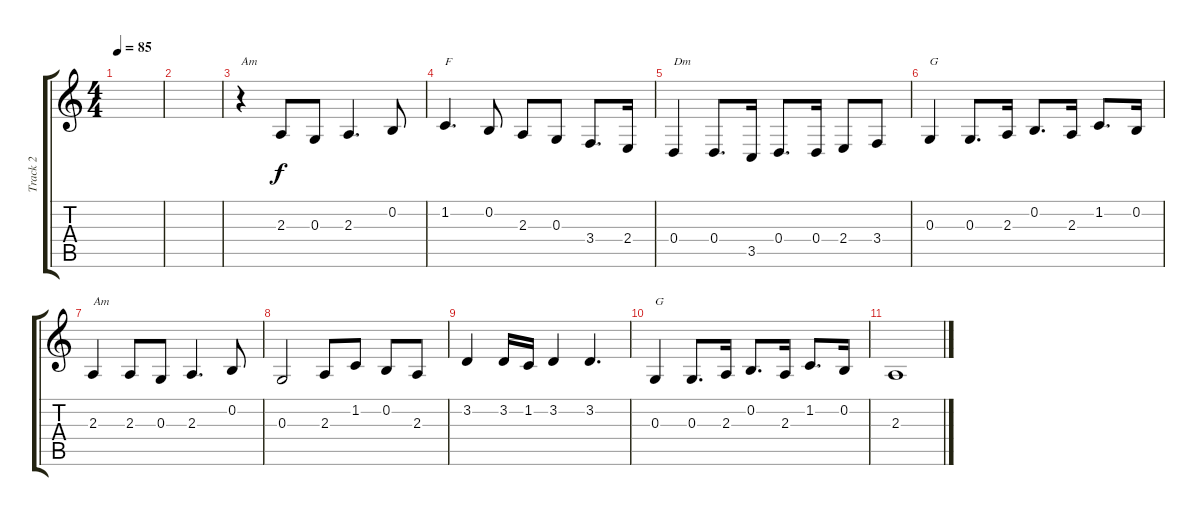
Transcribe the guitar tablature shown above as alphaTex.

\track ("Track 2" "Track 2") {instrument acousticgrandpiano}
\staff {score tabs}
\tuning (E4 B3 G3 D3 A2 E2) {hide}
\ts (4 4)
\tempo 85
\clef g2
\ks c
|
|
r.4{txt "Am"} 2.3.8 0.3.8 2.3.4{d} 0.2.8 |
1.2.4{d txt "F"} 0.2.8 2.3.8 0.3.8 3.4.8{d} 2.4.16 |
0.4.4{txt "Dm"} 0.4.8{d} 3.5.16 0.4.8{d} 0.4.16 2.4.8 3.4.8 |
0.3.4{txt "G"} 0.3.8{d} 2.3.16 0.2.8{d} 2.3.16 1.2.8{d} 0.2.16 |
2.3.4{txt "Am"} 2.3.8 0.3.8 2.3.4{d} 0.2.8 |
0.3.2 2.3.8 1.2.8 0.2.8 2.3.8 |
3.2.4 3.2.16 1.2.16 3.2.4 3.2.4{d} |
0.3.4{txt "G"} 0.3.8{d} 2.3.16 0.2.8{d} 2.3.16 1.2.8{d} 0.2.16 |
2.3.1
